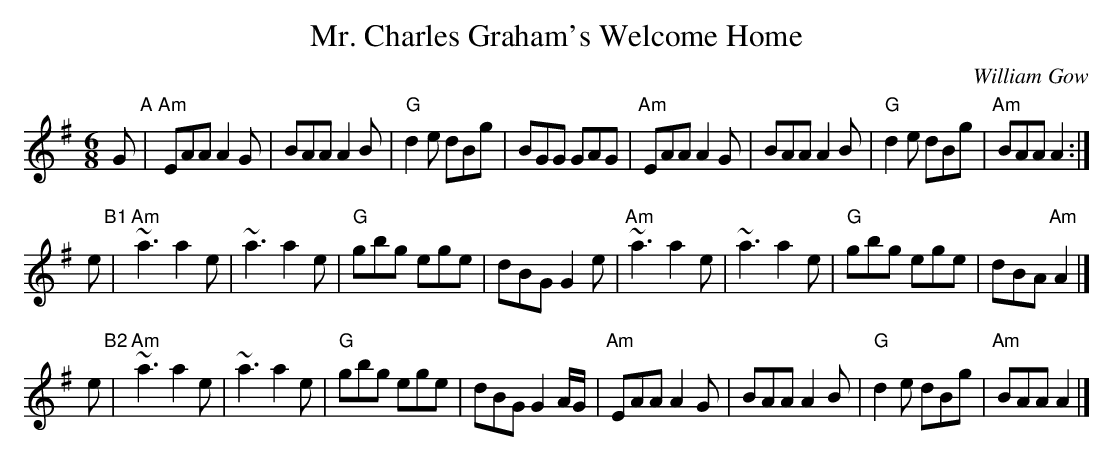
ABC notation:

X:1
T: Mr. Charles Graham's Welcome Home
C: William Gow
M: 6/8
L: 1/8
K: ADor
G "A"\
|  "Am"EAA A2G | BAA A2B | "G"d2e dBg | BGG GAG \
|  "Am"EAA A2G | BAA A2B | "G"d2e dBg | "Am"BAA A2 :|
e "B1"\
| "Am"~a3 a2e | ~a3 a2e | "G"gbg ege | dBG G2e \
| "Am"~a3 a2e | ~a3 a2e | "G"gbg ege | dBA "Am"A2 |]
e "B2"\
| "Am"~a3 a2e | ~a3 a2e | "G"gbg ege | dBG G2A/G/ \
| "Am"EAA A2G | BAA A2B | "G"d2e dBg | "Am"BAA A2 |]
